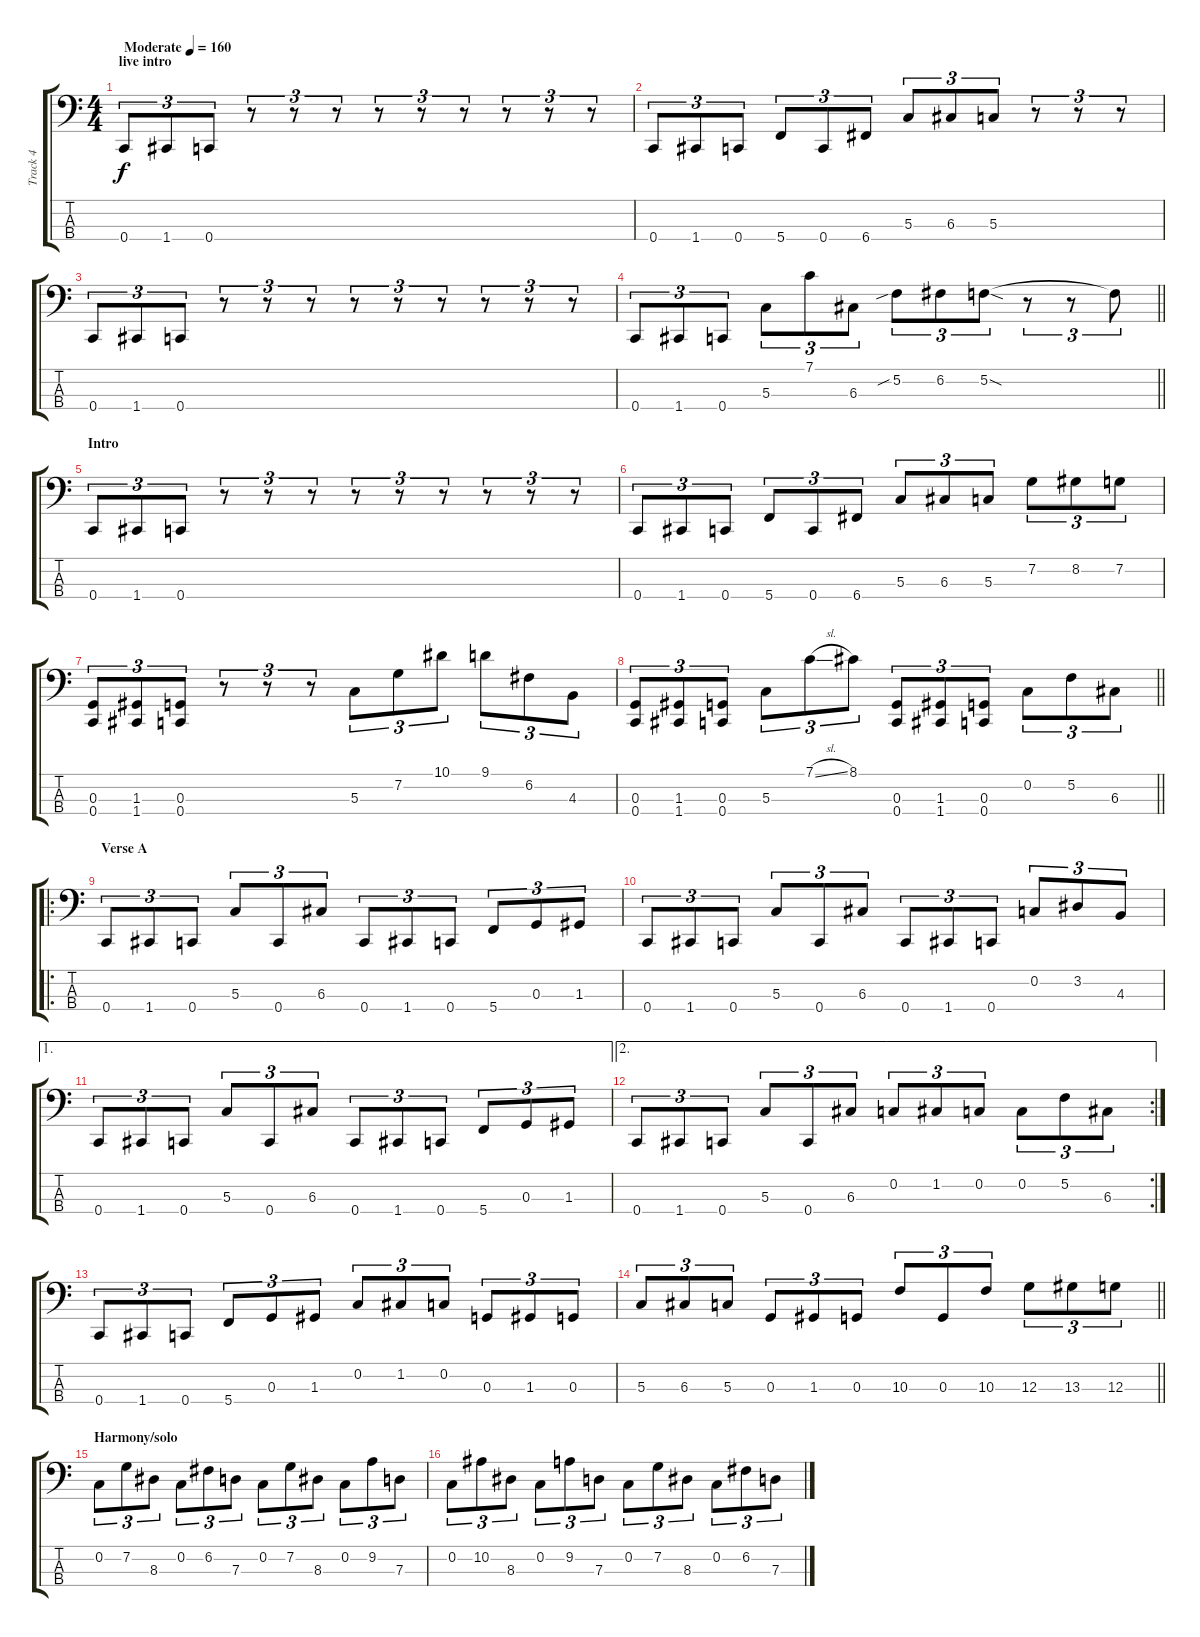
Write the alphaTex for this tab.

\track ("Track 4" "Track 4") {instrument electricbassfinger}
\staff {score tabs}
\tuning (F2 C2 G1 C1) {hide}
\ts (4 4)
\section ("" "live intro")
\tempo (160 "Moderate")
\clef f4
\ks c
0.4.8{tu (3 2) dy f instrument electricbassfinger} 1.4.8{tu (3 2)} 0.4.8{tu (3 2)} r.8{tu (3 2)} r.8{tu (3 2)} r.8{tu (3 2)} r.8{tu (3 2)} r.8{tu (3 2)} r.8{tu (3 2)} r.8{tu (3 2)} r.8{tu (3 2)} r.8{tu (3 2)} |
0.4.8{tu (3 2)} 1.4.8{tu (3 2)} 0.4.8{tu (3 2)} 5.4.8{tu (3 2)} 0.4.8{tu (3 2)} 6.4.8{tu (3 2)} 5.3.8{tu (3 2)} 6.3.8{tu (3 2)} 5.3.8{tu (3 2)} r.8{tu (3 2)} r.8{tu (3 2)} r.8{tu (3 2)} |
0.4.8{tu (3 2)} 1.4.8{tu (3 2)} 0.4.8{tu (3 2)} r.8{tu (3 2)} r.8{tu (3 2)} r.8{tu (3 2)} r.8{tu (3 2)} r.8{tu (3 2)} r.8{tu (3 2)} r.8{tu (3 2)} r.8{tu (3 2)} r.8{tu (3 2)} |
\barLineRight lightlight
0.4.8{tu (3 2)} 1.4.8{tu (3 2)} 0.4.8{tu (3 2)} 5.3.8{tu (3 2)} 7.1.8{tu (3 2)} 6.3.8{tu (3 2)} 5.2{sib}.8{tu (3 2)} 6.2.8{tu (3 2)} 5.2{sod}.8{tu (3 2)} r.8{tu (3 2)} r.8{tu (3 2)} 5.2{t}.8{tu (3 2)} |
\section ("" "Intro")
0.4.8{tu (3 2)} 1.4.8{tu (3 2)} 0.4.8{tu (3 2)} r.8{tu (3 2)} r.8{tu (3 2)} r.8{tu (3 2)} r.8{tu (3 2)} r.8{tu (3 2)} r.8{tu (3 2)} r.8{tu (3 2)} r.8{tu (3 2)} r.8{tu (3 2)} |
0.4.8{tu (3 2)} 1.4.8{tu (3 2)} 0.4.8{tu (3 2)} 5.4.8{tu (3 2)} 0.4.8{tu (3 2)} 6.4.8{tu (3 2)} 5.3.8{tu (3 2)} 6.3.8{tu (3 2)} 5.3.8{tu (3 2)} 7.2.8{tu (3 2)} 8.2.8{tu (3 2)} 7.2.8{tu (3 2)} |
(0.3 0.4).8{tu (3 2)} (1.3 1.4).8{tu (3 2)} (0.3 0.4).8{tu (3 2)} r.8{tu (3 2)} r.8{tu (3 2)} r.8{tu (3 2)} 5.3.8{tu (3 2)} 7.2.8{tu (3 2)} 10.1.8{tu (3 2)} 9.1.8{tu (3 2)} 6.2.8{tu (3 2)} 4.3.8{tu (3 2)} |
\barLineRight lightlight
(0.3 0.4).8{tu (3 2)} (1.3 1.4).8{tu (3 2)} (0.3 0.4).8{tu (3 2)} 5.3.8{tu (3 2)} 7.1{sl}.8{tu (3 2)} 8.1.8{tu (3 2)} (0.3 0.4).8{tu (3 2)} (1.3 1.4).8{tu (3 2)} (0.3 0.4).8{tu (3 2)} 0.2.8{tu (3 2)} 5.2.8{tu (3 2)} 6.3.8{tu (3 2)} |
\ro
\section ("" "Verse A")
0.4.8{tu (3 2)} 1.4.8{tu (3 2)} 0.4.8{tu (3 2)} 5.3.8{tu (3 2)} 0.4.8{tu (3 2)} 6.3.8{tu (3 2)} 0.4.8{tu (3 2)} 1.4.8{tu (3 2)} 0.4.8{tu (3 2)} 5.4.8{tu (3 2)} 0.3.8{tu (3 2)} 1.3.8{tu (3 2)} |
0.4.8{tu (3 2)} 1.4.8{tu (3 2)} 0.4.8{tu (3 2)} 5.3.8{tu (3 2)} 0.4.8{tu (3 2)} 6.3.8{tu (3 2)} 0.4.8{tu (3 2)} 1.4.8{tu (3 2)} 0.4.8{tu (3 2)} 0.2.8{tu (3 2)} 3.2.8{tu (3 2)} 4.3.8{tu (3 2)} |
\ae 1
0.4.8{tu (3 2)} 1.4.8{tu (3 2)} 0.4.8{tu (3 2)} 5.3.8{tu (3 2)} 0.4.8{tu (3 2)} 6.3.8{tu (3 2)} 0.4.8{tu (3 2)} 1.4.8{tu (3 2)} 0.4.8{tu (3 2)} 5.4.8{tu (3 2)} 0.3.8{tu (3 2)} 1.3.8{tu (3 2)} |
\ae 2
\rc 2
0.4.8{tu (3 2)} 1.4.8{tu (3 2)} 0.4.8{tu (3 2)} 5.3.8{tu (3 2)} 0.4.8{tu (3 2)} 6.3.8{tu (3 2)} 0.2.8{tu (3 2)} 1.2.8{tu (3 2)} 0.2.8{tu (3 2)} 0.2.8{tu (3 2)} 5.2.8{tu (3 2)} 6.3.8{tu (3 2)} |
0.4.8{tu (3 2)} 1.4.8{tu (3 2)} 0.4.8{tu (3 2)} 5.4.8{tu (3 2)} 0.3.8{tu (3 2)} 1.3.8{tu (3 2)} 0.2.8{tu (3 2)} 1.2.8{tu (3 2)} 0.2.8{tu (3 2)} 0.3.8{tu (3 2)} 1.3.8{tu (3 2)} 0.3.8{tu (3 2)} |
\barLineRight lightlight
5.3.8{tu (3 2)} 6.3.8{tu (3 2)} 5.3.8{tu (3 2)} 0.3.8{tu (3 2)} 1.3.8{tu (3 2)} 0.3.8{tu (3 2)} 10.3.8{tu (3 2)} 0.3.8{tu (3 2)} 10.3.8{tu (3 2)} 12.3.8{tu (3 2)} 13.3.8{tu (3 2)} 12.3.8{tu (3 2)} |
\section ("" "Harmony/solo")
0.2.8{tu (3 2)} 7.2.8{tu (3 2)} 8.3.8{tu (3 2)} 0.2.8{tu (3 2)} 6.2.8{tu (3 2)} 7.3.8{tu (3 2)} 0.2.8{tu (3 2)} 7.2.8{tu (3 2)} 8.3.8{tu (3 2)} 0.2.8{tu (3 2)} 9.2.8{tu (3 2)} 7.3.8{tu (3 2)} |
0.2.8{tu (3 2)} 10.2.8{tu (3 2)} 8.3.8{tu (3 2)} 0.2.8{tu (3 2)} 9.2.8{tu (3 2)} 7.3.8{tu (3 2)} 0.2.8{tu (3 2)} 7.2.8{tu (3 2)} 8.3.8{tu (3 2)} 0.2.8{tu (3 2)} 6.2.8{tu (3 2)} 7.3.8{tu (3 2)}
